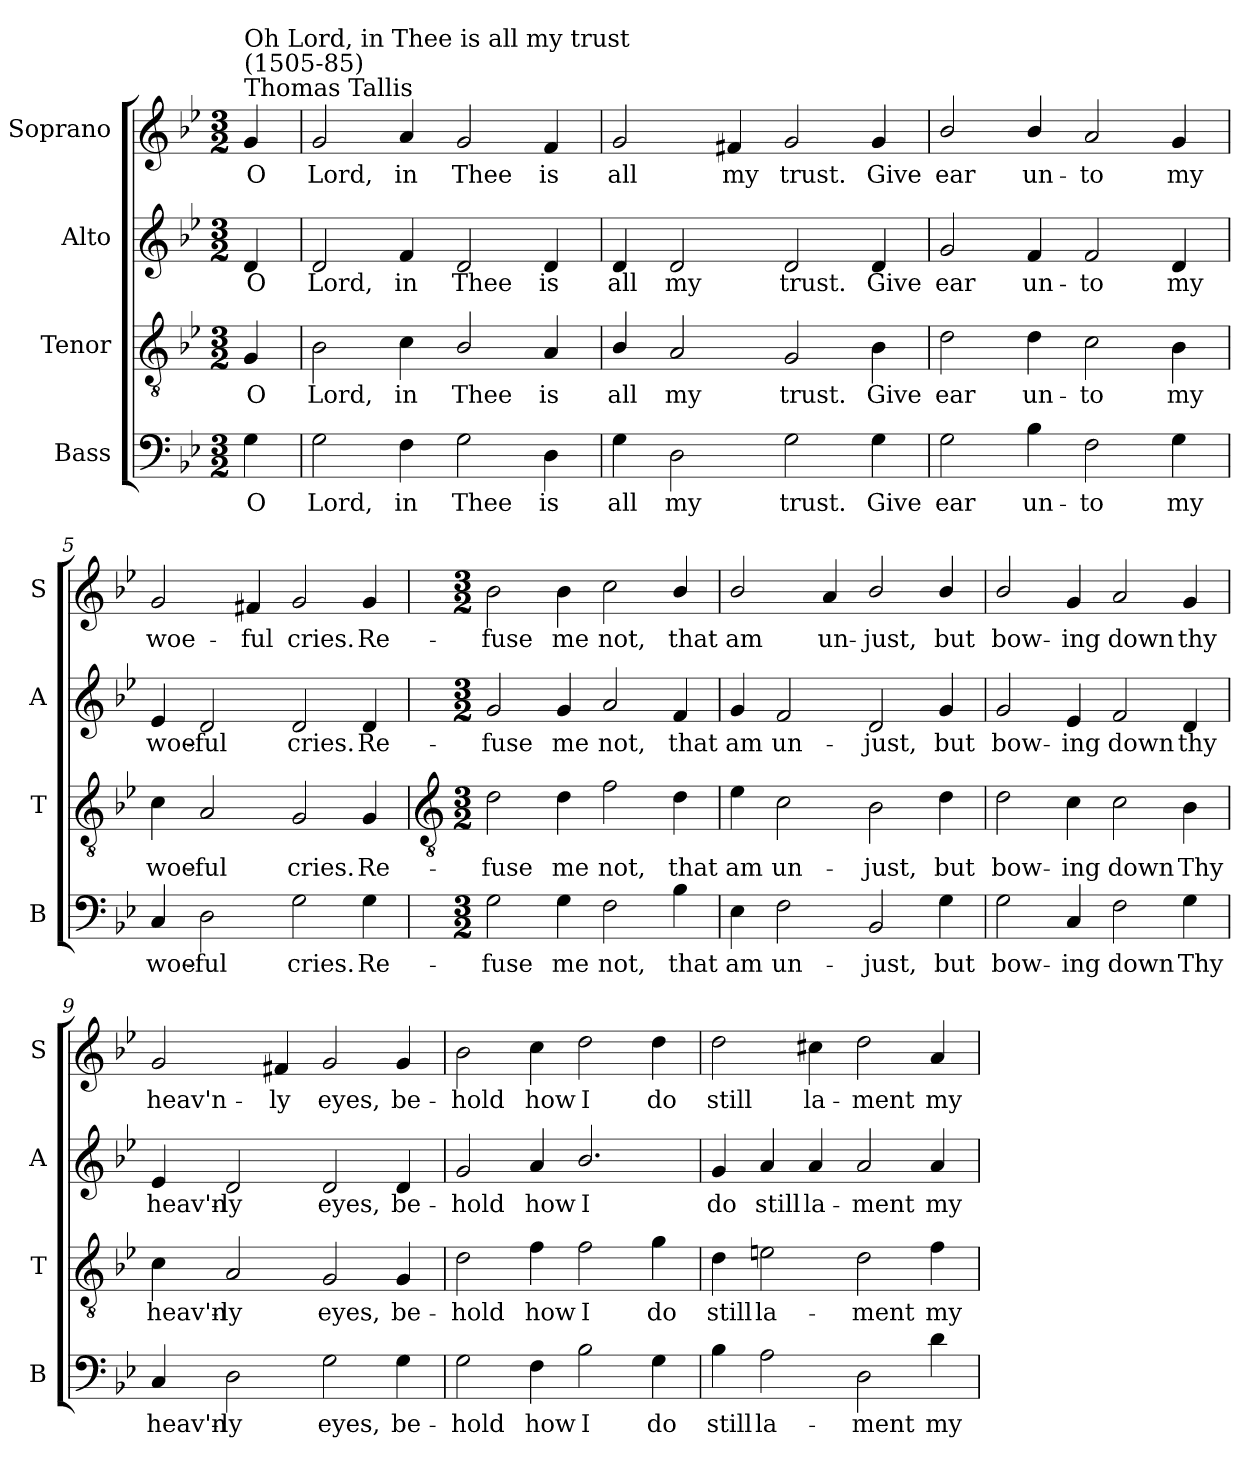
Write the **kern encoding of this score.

**kern	**text	**kern	**text	**kern	**text	**kern	**text
*part4	*part4	*part3	*part3	*part2	*part2	*part1	*part1
*staff4	*staff4	*staff3	*staff3	*staff2	*staff2	*staff1	*staff1
*I"Bass	*	*I"Tenor	*	*I"Alto	*	*I"Soprano	*
*I'B	*	*I'T	*	*I'A	*	*I'S	*
*clefF4	*	*clefGv2	*	*clefG2	*	*clefG2	*
*k[b-e-]	*	*k[b-e-]	*	*k[b-e-]	*	*k[b-e-]	*
*B-:	*	*B-:	*	*B-:	*	*B-:	*
*M3/2	*	*M3/2	*	*M3/2	*	*M3/2	*
*MM108	*	*MM108	*	*MM108	*	*MM108	*
=1	=1	=1	=1	=1	=1	=1	=1
!	!	!	!	!	!	!LO:TX:a:t=Thomas Tallis	!
!	!	!	!	!	!	!LO:TX:a:t=(1505-85)	!
!	!	!	!	!	!	!LO:TX:a:t=Oh Lord, in Thee is all my trust	!
!	!LO:LY:b	!	!LO:LY:b	!	!LO:LY:b	!	!LO:LY:b
4G\	O	4G/	O	4d/	O	4g/	O
=2	=2	=2	=2	=2	=2	=2	=2
!	!LO:LY:b	!	!LO:LY:b	!	!LO:LY:b	!	!LO:LY:b
2G\	Lord,	2B-\	Lord,	2d/	Lord,	2g/	Lord,
!	!LO:LY:b	!	!LO:LY:b	!	!LO:LY:b	!	!LO:LY:b
4F\	in	4c\	in	4f/	in	4a/	in
!	!LO:LY:b	!	!LO:LY:b	!	!LO:LY:b	!	!LO:LY:b
2G\	Thee	2B-/	Thee	2d/	Thee	2g/	Thee
!	!LO:LY:b	!	!LO:LY:b	!	!LO:LY:b	!	!LO:LY:b
4D\	is	4A/	is	4d/	is	4f/	is
=3	=3	=3	=3	=3	=3	=3	=3
!	!LO:LY:b	!	!LO:LY:b	!	!LO:LY:b	!	!LO:LY:b
4G\	all	4B-/	all	4d/	all	2g/	all
!	!LO:LY:b	!	!LO:LY:b	!	!LO:LY:b	!	!
2D\	my	2A/	my	2d/	my	.	.
!	!	!	!	!	!	!	!LO:LY:b
.	.	.	.	.	.	4f#X/	my
!	!LO:LY:b	!	!LO:LY:b	!	!LO:LY:b	!	!LO:LY:b
2G\	trust.	2G/	trust.	2d/	trust.	2g/	trust.
!	!LO:LY:b	!	!LO:LY:b	!	!LO:LY:b	!	!LO:LY:b
4G\	Give	4B-\	Give	4d/	Give	4g/	Give
=4	=4	=4	=4	=4	=4	=4	=4
!	!LO:LY:b	!	!LO:LY:b	!	!LO:LY:b	!	!LO:LY:b
2G\	ear	2d\	ear	2g/	ear	2b-/	ear
!	!LO:LY:b	!	!LO:LY:b	!	!LO:LY:b	!	!LO:LY:b
4B-\	un-	4d\	un-	4f/	un-	4b-/	un-
!	!LO:LY:b	!	!LO:LY:b	!	!LO:LY:b	!	!LO:LY:b
2F\	-to	2c\	-to	2f/	-to	2a/	-to
!	!LO:LY:b	!	!LO:LY:b	!	!LO:LY:b	!	!LO:LY:b
4G\	my	4B-\	my	4d/	my	4g/	my
=5	=5	=5	=5	=5	=5	=5	=5
!	!LO:LY:b	!	!LO:LY:b	!	!LO:LY:b	!	!LO:LY:b
4C/	woe-	4c\	woe-	4e-/	woe-	2g/	woe-
!	!LO:LY:b	!	!LO:LY:b	!	!LO:LY:b	!	!
2D\	-ful	2A/	-ful	2d/	-ful	.	.
!	!	!	!	!	!	!	!LO:LY:b
.	.	.	.	.	.	4f#X/	-ful
!	!LO:LY:b	!	!LO:LY:b	!	!LO:LY:b	!	!LO:LY:b
2G\	cries.	2G/	cries.	2d/	cries.	2g/	cries.
!	!LO:LY:b	!	!LO:LY:b	!	!LO:LY:b	!	!LO:LY:b
4G\	Re-	4G/	Re-	4d/	Re-	4g/	Re-
!!LO:LB:g=z
=6	=6	=6	=6	=6	=6	=6	=6
*	*	*clefGv2	*	*	*	*	*
*M3/2	*	*M3/2	*	*M3/2	*	*M3/2	*
!	!LO:LY:b	!	!LO:LY:b	!	!LO:LY:b	!	!LO:LY:b
2G\	-fuse	2d\	-fuse	2g/	-fuse	2b-\	-fuse
!	!LO:LY:b	!	!LO:LY:b	!	!LO:LY:b	!	!LO:LY:b
4G\	me	4d\	me	4g/	me	4b-\	me
!	!LO:LY:b	!	!LO:LY:b	!	!LO:LY:b	!	!LO:LY:b
2F\	not,	2f\	not,	2a/	not,	2cc\	not,
!	!LO:LY:b	!	!LO:LY:b	!	!LO:LY:b	!	!LO:LY:b
4B-\	that	4d\	that	4f/	that	4b-/	that
=7	=7	=7	=7	=7	=7	=7	=7
!	!LO:LY:b	!	!LO:LY:b	!	!LO:LY:b	!	!LO:LY:b
4E-\	am	4e-\	am	4g/	am	2b-/	am
!	!LO:LY:b	!	!LO:LY:b	!	!LO:LY:b	!	!
2F\	un-	2c\	un-	2f/	un-	.	.
!	!	!	!	!	!	!	!LO:LY:b
.	.	.	.	.	.	4a/	un-
!	!LO:LY:b	!	!LO:LY:b	!	!LO:LY:b	!	!LO:LY:b
2BB-/	-just,	2B-\	-just,	2d/	-just,	2b-/	-just,
!	!LO:LY:b	!	!LO:LY:b	!	!LO:LY:b	!	!LO:LY:b
4G\	but	4d\	but	4g/	but	4b-/	but
=8	=8	=8	=8	=8	=8	=8	=8
!	!LO:LY:b	!	!LO:LY:b	!	!LO:LY:b	!	!LO:LY:b
2G\	bow-	2d\	bow-	2g/	bow-	2b-/	bow-
!	!LO:LY:b	!	!LO:LY:b	!	!LO:LY:b	!	!LO:LY:b
4C/	-ing	4c\	-ing	4e-/	-ing	4g/	-ing
!	!LO:LY:b	!	!LO:LY:b	!	!LO:LY:b	!	!LO:LY:b
2F\	down	2c\	down	2f/	down	2a/	down
!	!LO:LY:b	!	!LO:LY:b	!	!LO:LY:b	!	!LO:LY:b
4G\	Thy	4B-\	Thy	4d/	thy	4g/	thy
=9	=9	=9	=9	=9	=9	=9	=9
!	!LO:LY:b	!	!LO:LY:b	!	!LO:LY:b	!	!LO:LY:b
4C/	heav'n-	4c\	heav'n-	4e-/	heav'n-	2g/	heav'n-
!	!LO:LY:b	!	!LO:LY:b	!	!LO:LY:b	!	!
2D\	-ly	2A/	-ly	2d/	-ly	.	.
!	!	!	!	!	!	!	!LO:LY:b
.	.	.	.	.	.	4f#X/	-ly
!	!LO:LY:b	!	!LO:LY:b	!	!LO:LY:b	!	!LO:LY:b
2G\	eyes,	2G/	eyes,	2d/	eyes,	2g/	eyes,
!	!LO:LY:b	!	!LO:LY:b	!	!LO:LY:b	!	!LO:LY:b
4G\	be-	4G/	be-	4d/	be-	4g/	be-
!!LO:LB:g=z
=10	=10	=10	=10	=10	=10	=10	=10
!	!LO:LY:b	!	!LO:LY:b	!	!LO:LY:b	!	!LO:LY:b
2G\	-hold	2d\	-hold	2g/	-hold	2b-\	-hold
!	!LO:LY:b	!	!LO:LY:b	!	!LO:LY:b	!	!LO:LY:b
4F\	how	4f\	how	4a/	how	4cc\	how
!	!LO:LY:b	!	!LO:LY:b	!	!LO:LY:b	!	!LO:LY:b
2B-\	I	2f\	I	2.b-/	I	2dd\	I
!	!LO:LY:b	!	!LO:LY:b	!	!	!	!LO:LY:b
4G\	do	4g\	do	.	.	4dd\	do
=11	=11	=11	=11	=11	=11	=11	=11
!	!LO:LY:b	!	!LO:LY:b	!	!LO:LY:b	!	!LO:LY:b
4B-\	still	4d\	still	4g/	do	2dd\	still
!	!LO:LY:b	!	!LO:LY:b	!	!LO:LY:b	!	!
2A\	la-	2en\	la-	4a/	still	.	.
!	!	!	!	!	!LO:LY:b	!	!LO:LY:b
.	.	.	.	4a/	la-	4cc#X\	la-
!	!LO:LY:b	!	!LO:LY:b	!	!LO:LY:b	!	!LO:LY:b
2D\	-ment	2d\	-ment	2a/	-ment	2dd\	-ment
!	!LO:LY:b	!	!LO:LY:b	!	!LO:LY:b	!	!LO:LY:b
4d\	my	4f\	my	4a/	my	4a/	my
=	=	=	=	=	=	=	=
*-	*-	*-	*-	*-	*-	*-	*-
